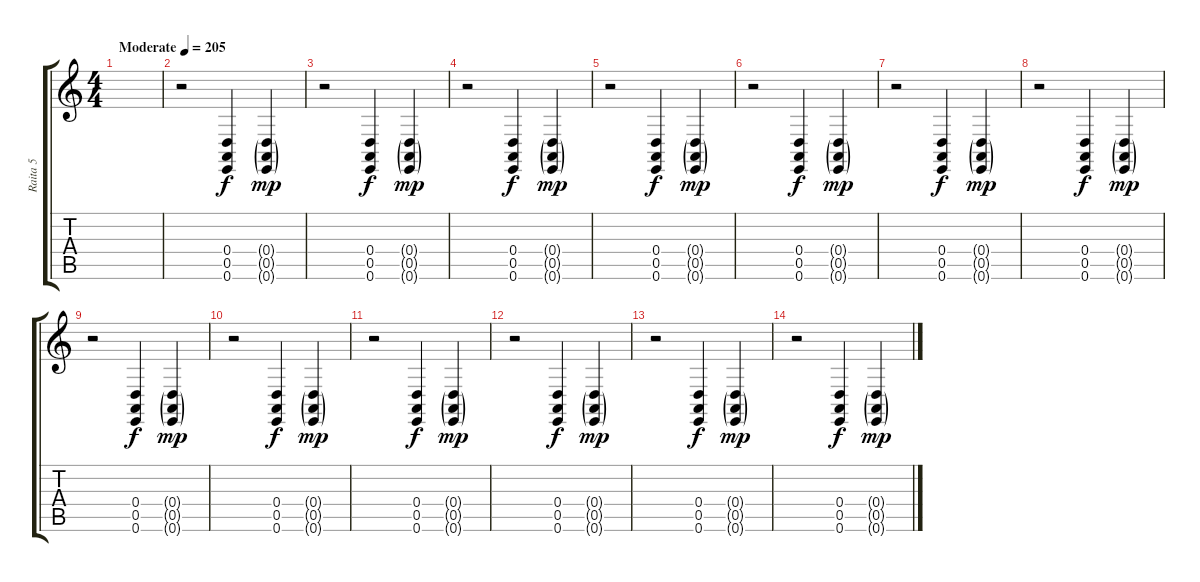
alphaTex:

\track ("Raita 5" "Raita 5") {instrument synthdrum}
\staff {score tabs}
\tuning (E4 B3 G3 D3 A2 E2) {hide}
\ts (4 4)
\tempo (205 "Moderate")
\clef g2
\ks c
|
r.2 (0.4 0.5 0.6).4 (0.4{g} 0.5{g} 0.6{g}).4{dy mp} |
r.2 (0.4 0.5 0.6).4{dy f} (0.4{g} 0.5{g} 0.6{g}).4{dy mp} |
r.2 (0.4 0.5 0.6).4{dy f} (0.4{g} 0.5{g} 0.6{g}).4{dy mp} |
r.2 (0.4 0.5 0.6).4{dy f} (0.4{g} 0.5{g} 0.6{g}).4{dy mp} |
r.2 (0.4 0.5 0.6).4{dy f} (0.4{g} 0.5{g} 0.6{g}).4{dy mp} |
r.2 (0.4 0.5 0.6).4{dy f} (0.4{g} 0.5{g} 0.6{g}).4{dy mp} |
r.2 (0.4 0.5 0.6).4{dy f} (0.4{g} 0.5{g} 0.6{g}).4{dy mp} |
r.2 (0.4 0.5 0.6).4{dy f} (0.4{g} 0.5{g} 0.6{g}).4{dy mp} |
r.2 (0.4 0.5 0.6).4{dy f} (0.4{g} 0.5{g} 0.6{g}).4{dy mp} |
r.2 (0.4 0.5 0.6).4{dy f} (0.4{g} 0.5{g} 0.6{g}).4{dy mp} |
r.2 (0.4 0.5 0.6).4{dy f} (0.4{g} 0.5{g} 0.6{g}).4{dy mp} |
r.2 (0.4 0.5 0.6).4{dy f} (0.4{g} 0.5{g} 0.6{g}).4{dy mp} |
r.2 (0.4 0.5 0.6).4{dy f} (0.4{g} 0.5{g} 0.6{g}).4{dy mp}
